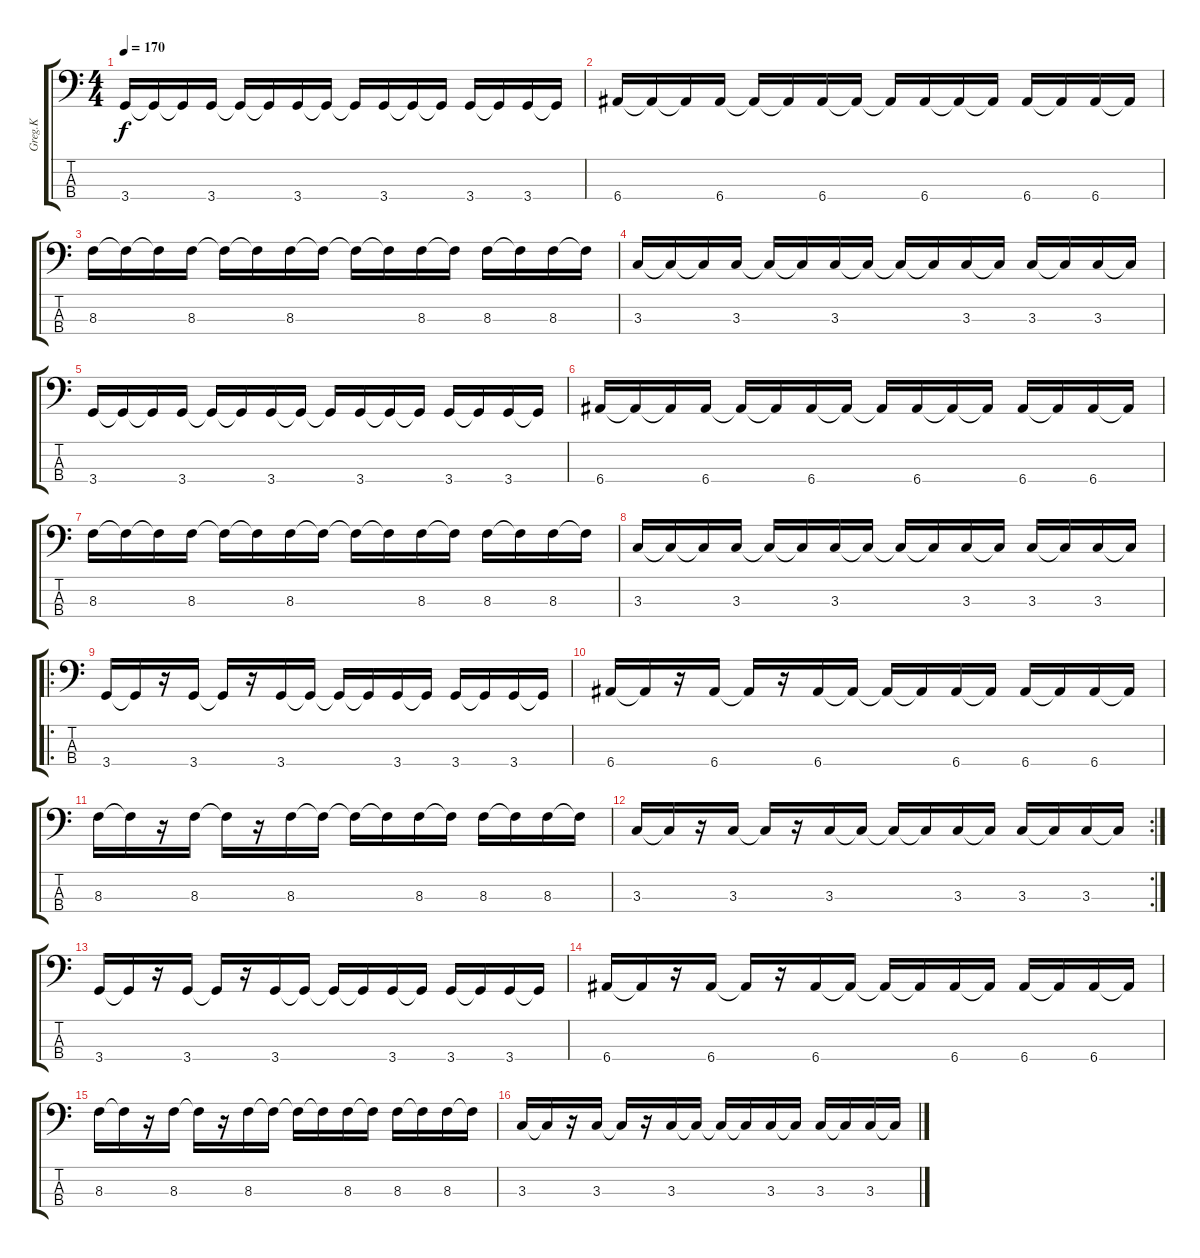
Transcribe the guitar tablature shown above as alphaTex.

\track ("Greg.K" "Greg.K") {instrument electricbasspick}
\staff {score tabs}
\tuning (G2 D2 A1 E1) {hide}
\ts (4 4)
\tempo 170
\clef f4
\ks c
3.4.16{dy f} 3.4{t}.16 3.4{t}.16 3.4.16 3.4{t}.16 3.4{t}.16 3.4.16 3.4{t}.16 3.4{t}.16 3.4.16 3.4{t}.16 3.4{t}.16 3.4.16 3.4{t}.16 3.4.16 3.4{t}.16 |
6.4.16 6.4{t}.16 6.4{t}.16 6.4.16 6.4{t}.16 6.4{t}.16 6.4.16 6.4{t}.16 6.4{t}.16 6.4.16 6.4{t}.16 6.4{t}.16 6.4.16 6.4{t}.16 6.4.16 6.4{t}.16 |
8.3.16 8.3{t}.16 8.3{t}.16 8.3.16 8.3{t}.16 8.3{t}.16 8.3.16 8.3{t}.16 8.3{t}.16 8.3{t}.16 8.3.16 8.3{t}.16 8.3.16 8.3{t}.16 8.3.16 8.3{t}.16 |
3.3.16 3.3{t}.16 3.3{t}.16 3.3.16 3.3{t}.16 3.3{t}.16 3.3.16 3.3{t}.16 3.3{t}.16 3.3{t}.16 3.3.16 3.3{t}.16 3.3.16 3.3{t}.16 3.3.16 3.3{t}.16 |
3.4.16 3.4{t}.16 3.4{t}.16 3.4.16 3.4{t}.16 3.4{t}.16 3.4.16 3.4{t}.16 3.4{t}.16 3.4.16 3.4{t}.16 3.4{t}.16 3.4.16 3.4{t}.16 3.4.16 3.4{t}.16 |
6.4.16 6.4{t}.16 6.4{t}.16 6.4.16 6.4{t}.16 6.4{t}.16 6.4.16 6.4{t}.16 6.4{t}.16 6.4.16 6.4{t}.16 6.4{t}.16 6.4.16 6.4{t}.16 6.4.16 6.4{t}.16 |
8.3.16 8.3{t}.16 8.3{t}.16 8.3.16 8.3{t}.16 8.3{t}.16 8.3.16 8.3{t}.16 8.3{t}.16 8.3{t}.16 8.3.16 8.3{t}.16 8.3.16 8.3{t}.16 8.3.16 8.3{t}.16 |
3.3.16 3.3{t}.16 3.3{t}.16 3.3.16 3.3{t}.16 3.3{t}.16 3.3.16 3.3{t}.16 3.3{t}.16 3.3{t}.16 3.3.16 3.3{t}.16 3.3.16 3.3{t}.16 3.3.16 3.3{t}.16 |
\ro
3.4.16 3.4{t}.16 r.16 3.4.16 3.4{t}.16 r.16 3.4.16 3.4{t}.16 3.4{t}.16 3.4{t}.16 3.4.16 3.4{t}.16 3.4.16 3.4{t}.16 3.4.16 3.4{t}.16 |
6.4.16 6.4{t}.16 r.16 6.4.16 6.4{t}.16 r.16 6.4.16 6.4{t}.16 6.4{t}.16 6.4{t}.16 6.4.16 6.4{t}.16 6.4.16 6.4{t}.16 6.4.16 6.4{t}.16 |
8.3.16 8.3{t}.16 r.16 8.3.16 8.3{t}.16 r.16 8.3.16 8.3{t}.16 8.3{t}.16 8.3{t}.16 8.3.16 8.3{t}.16 8.3.16 8.3{t}.16 8.3.16 8.3{t}.16 |
\rc 2
3.3.16 3.3{t}.16 r.16 3.3.16 3.3{t}.16 r.16 3.3.16 3.3{t}.16 3.3{t}.16 3.3{t}.16 3.3.16 3.3{t}.16 3.3.16 3.3{t}.16 3.3.16 3.3{t}.16 |
3.4.16 3.4{t}.16 r.16 3.4.16 3.4{t}.16 r.16 3.4.16 3.4{t}.16 3.4{t}.16 3.4{t}.16 3.4.16 3.4{t}.16 3.4.16 3.4{t}.16 3.4.16 3.4{t}.16 |
6.4.16 6.4{t}.16 r.16 6.4.16 6.4{t}.16 r.16 6.4.16 6.4{t}.16 6.4{t}.16 6.4{t}.16 6.4.16 6.4{t}.16 6.4.16 6.4{t}.16 6.4.16 6.4{t}.16 |
8.3.16 8.3{t}.16 r.16 8.3.16 8.3{t}.16 r.16 8.3.16 8.3{t}.16 8.3{t}.16 8.3{t}.16 8.3.16 8.3{t}.16 8.3.16 8.3{t}.16 8.3.16 8.3{t}.16 |
3.3.16 3.3{t}.16 r.16 3.3.16 3.3{t}.16 r.16 3.3.16 3.3{t}.16 3.3{t}.16 3.3{t}.16 3.3.16 3.3{t}.16 3.3.16 3.3{t}.16 3.3.16 3.3{t}.16
